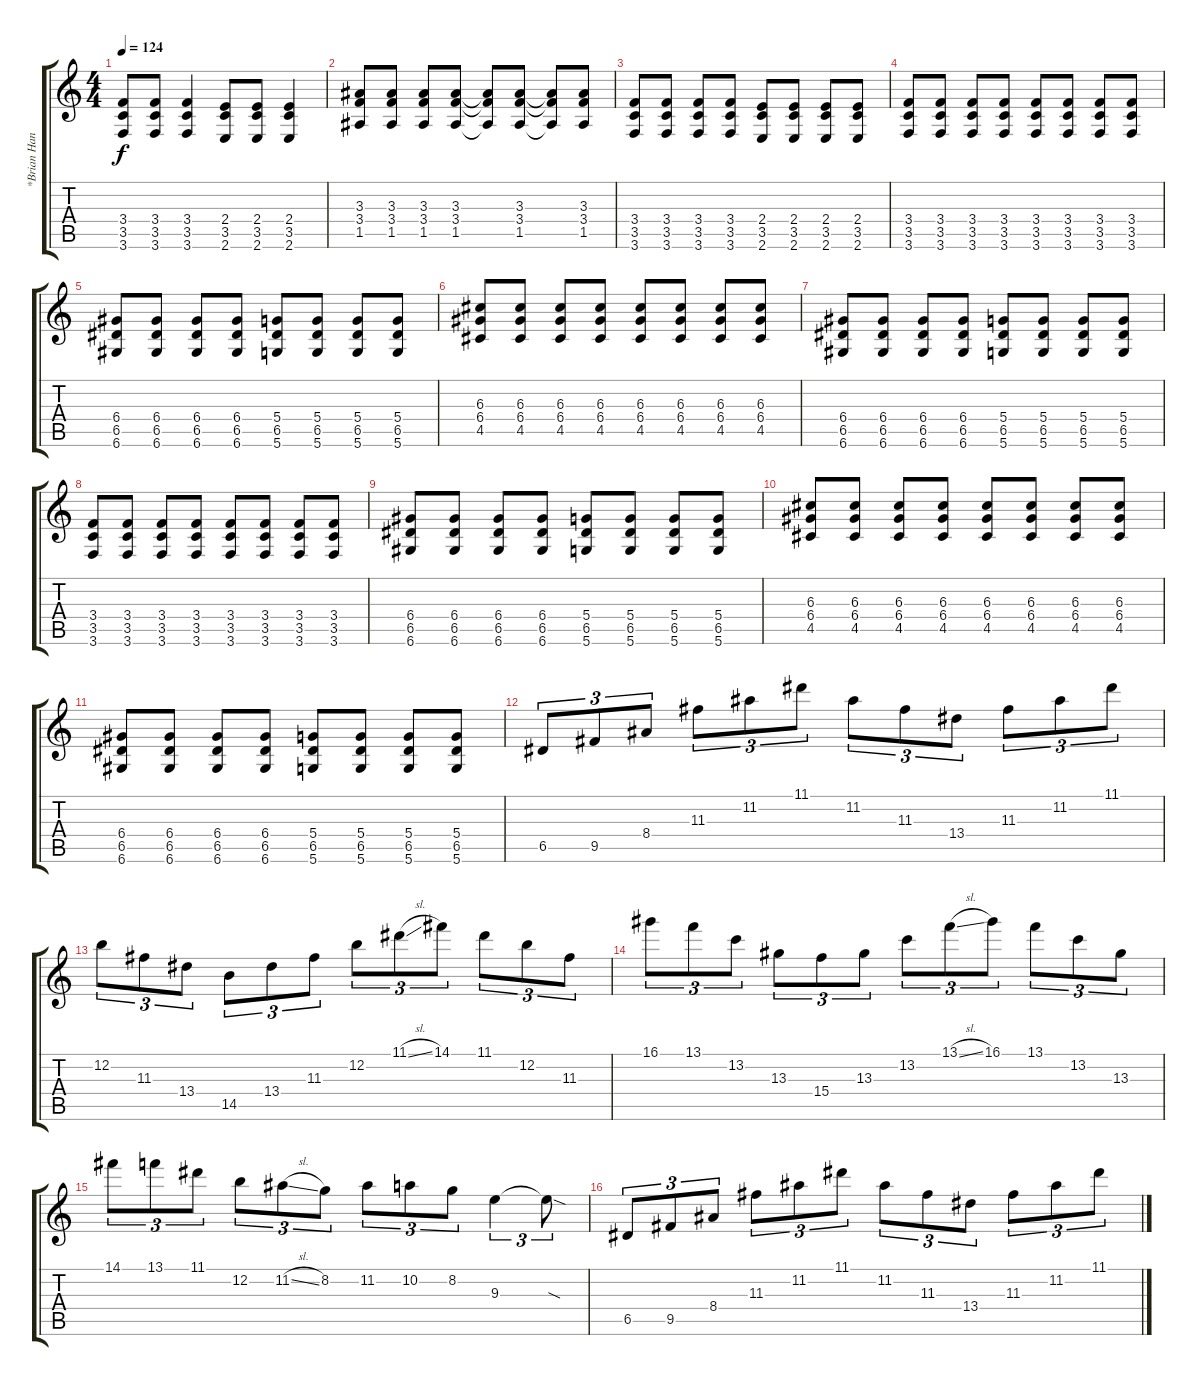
\track ("*Brian Haner*" "*Brian Han") {instrument distortionguitar}
\staff {score tabs}
\tuning (E4 B3 G3 D3 A2 D2) {hide}
\ts (4 4)
\tempo 124
\clef g2
\ks c
(3.4 3.5 3.6).8{dy f} (3.4 3.5 3.6).8 (3.4 3.5 3.6).4 (2.4 3.5 2.6).8 (2.4 3.5 2.6).8 (2.4 3.5 2.6).4 |
(3.3 3.4 1.5).8 (3.3 3.4 1.5).8 (3.3 3.4 1.5).8 (3.3 3.4 1.5).8 (3.3{t} 3.4{t} 1.5{t}).8 (3.3 3.4 1.5).8 (3.3{t} 3.4{t} 1.5{t}).8 (3.3 3.4 1.5).8 |
(3.4 3.5 3.6).8 (3.4 3.5 3.6).8 (3.4 3.5 3.6).8 (3.4 3.5 3.6).8 (2.4 3.5 2.6).8 (2.4 3.5 2.6).8 (2.4 3.5 2.6).8 (2.4 3.5 2.6).8 |
(3.4 3.5 3.6).8 (3.4 3.5 3.6).8 (3.4 3.5 3.6).8 (3.4 3.5 3.6).8 (3.4 3.5 3.6).8 (3.4 3.5 3.6).8 (3.4 3.5 3.6).8 (3.4 3.5 3.6).8 |
(6.4 6.5 6.6).8 (6.4 6.5 6.6).8 (6.4 6.5 6.6).8 (6.4 6.5 6.6).8 (5.4 6.5 5.6).8 (5.4 6.5 5.6).8 (5.4 6.5 5.6).8 (5.4 6.5 5.6).8 |
(6.3 6.4 4.5).8 (6.3 6.4 4.5).8 (6.3 6.4 4.5).8 (6.3 6.4 4.5).8 (6.3 6.4 4.5).8 (6.3 6.4 4.5).8 (6.3 6.4 4.5).8 (6.3 6.4 4.5).8 |
(6.4 6.5 6.6).8 (6.4 6.5 6.6).8 (6.4 6.5 6.6).8 (6.4 6.5 6.6).8 (5.4 6.5 5.6).8 (5.4 6.5 5.6).8 (5.4 6.5 5.6).8 (5.4 6.5 5.6).8 |
(3.4 3.5 3.6).8 (3.4 3.5 3.6).8 (3.4 3.5 3.6).8 (3.4 3.5 3.6).8 (3.4 3.5 3.6).8 (3.4 3.5 3.6).8 (3.4 3.5 3.6).8 (3.4 3.5 3.6).8 |
(6.4 6.5 6.6).8 (6.4 6.5 6.6).8 (6.4 6.5 6.6).8 (6.4 6.5 6.6).8 (5.4 6.5 5.6).8 (5.4 6.5 5.6).8 (5.4 6.5 5.6).8 (5.4 6.5 5.6).8 |
(6.3 6.4 4.5).8 (6.3 6.4 4.5).8 (6.3 6.4 4.5).8 (6.3 6.4 4.5).8 (6.3 6.4 4.5).8 (6.3 6.4 4.5).8 (6.3 6.4 4.5).8 (6.3 6.4 4.5).8 |
(6.4 6.5 6.6).8 (6.4 6.5 6.6).8 (6.4 6.5 6.6).8 (6.4 6.5 6.6).8 (5.4 6.5 5.6).8 (5.4 6.5 5.6).8 (5.4 6.5 5.6).8 (5.4 6.5 5.6).8 |
6.5.8{tu (3 2)} 9.5.8{tu (3 2)} 8.4.8{tu (3 2)} 11.3.8{tu (3 2)} 11.2.8{tu (3 2)} 11.1.8{tu (3 2)} 11.2.8{tu (3 2)} 11.3.8{tu (3 2)} 13.4.8{tu (3 2)} 11.3.8{tu (3 2)} 11.2.8{tu (3 2)} 11.1.8{tu (3 2)} |
12.2.8{tu (3 2)} 11.3.8{tu (3 2)} 13.4.8{tu (3 2)} 14.5.8{tu (3 2)} 13.4.8{tu (3 2)} 11.3.8{tu (3 2)} 12.2.8{tu (3 2)} 11.1{sl}.8{tu (3 2)} 14.1.8{tu (3 2)} 11.1.8{tu (3 2)} 12.2.8{tu (3 2)} 11.3.8{tu (3 2)} |
16.1.8{tu (3 2)} 13.1.8{tu (3 2)} 13.2.8{tu (3 2)} 13.3.8{tu (3 2)} 15.4.8{tu (3 2)} 13.3.8{tu (3 2)} 13.2.8{tu (3 2)} 13.1{sl}.8{tu (3 2)} 16.1.8{tu (3 2)} 13.1.8{tu (3 2)} 13.2.8{tu (3 2)} 13.3.8{tu (3 2)} |
14.1.8{tu (3 2)} 13.1.8{tu (3 2)} 11.1.8{tu (3 2)} 12.2.8{tu (3 2)} 11.2{sl}.8{tu (3 2)} 8.2.8{tu (3 2)} 11.2.8{tu (3 2)} 10.2.8{tu (3 2)} 8.2.8{tu (3 2)} 9.3.4{tu (3 2)} 9.3{sod t}.8{tu (3 2)} |
6.5.8{tu (3 2)} 9.5.8{tu (3 2)} 8.4.8{tu (3 2)} 11.3.8{tu (3 2)} 11.2.8{tu (3 2)} 11.1.8{tu (3 2)} 11.2.8{tu (3 2)} 11.3.8{tu (3 2)} 13.4.8{tu (3 2)} 11.3.8{tu (3 2)} 11.2.8{tu (3 2)} 11.1.8{tu (3 2)}
